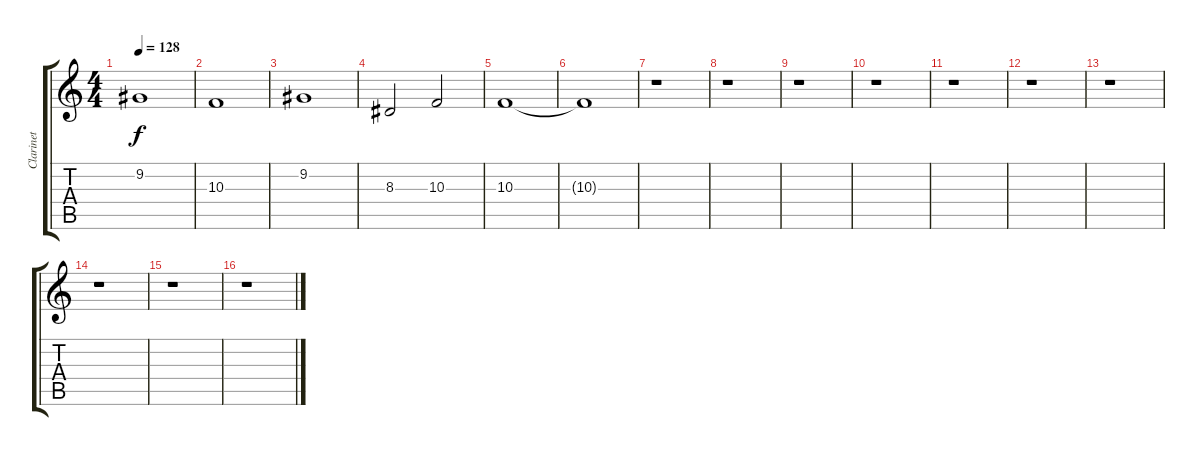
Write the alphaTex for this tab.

\track ("Clarinet" "Clarinet") {instrument clarinet}
\staff {score tabs}
\tuning (E4 B3 G3 D3 A2 E2) {hide}
\ts (4 4)
\tempo 128
\clef g2
\ks c
9.2.1{dy f} |
10.3.1 |
9.2.1 |
8.3.2 10.3.2 |
10.3.1 |
10.3{t}.1 |
r.1 |
r.1 |
r.1 |
r.1 |
r.1 |
r.1 |
r.1 |
r.1 |
r.1 |
r.1
